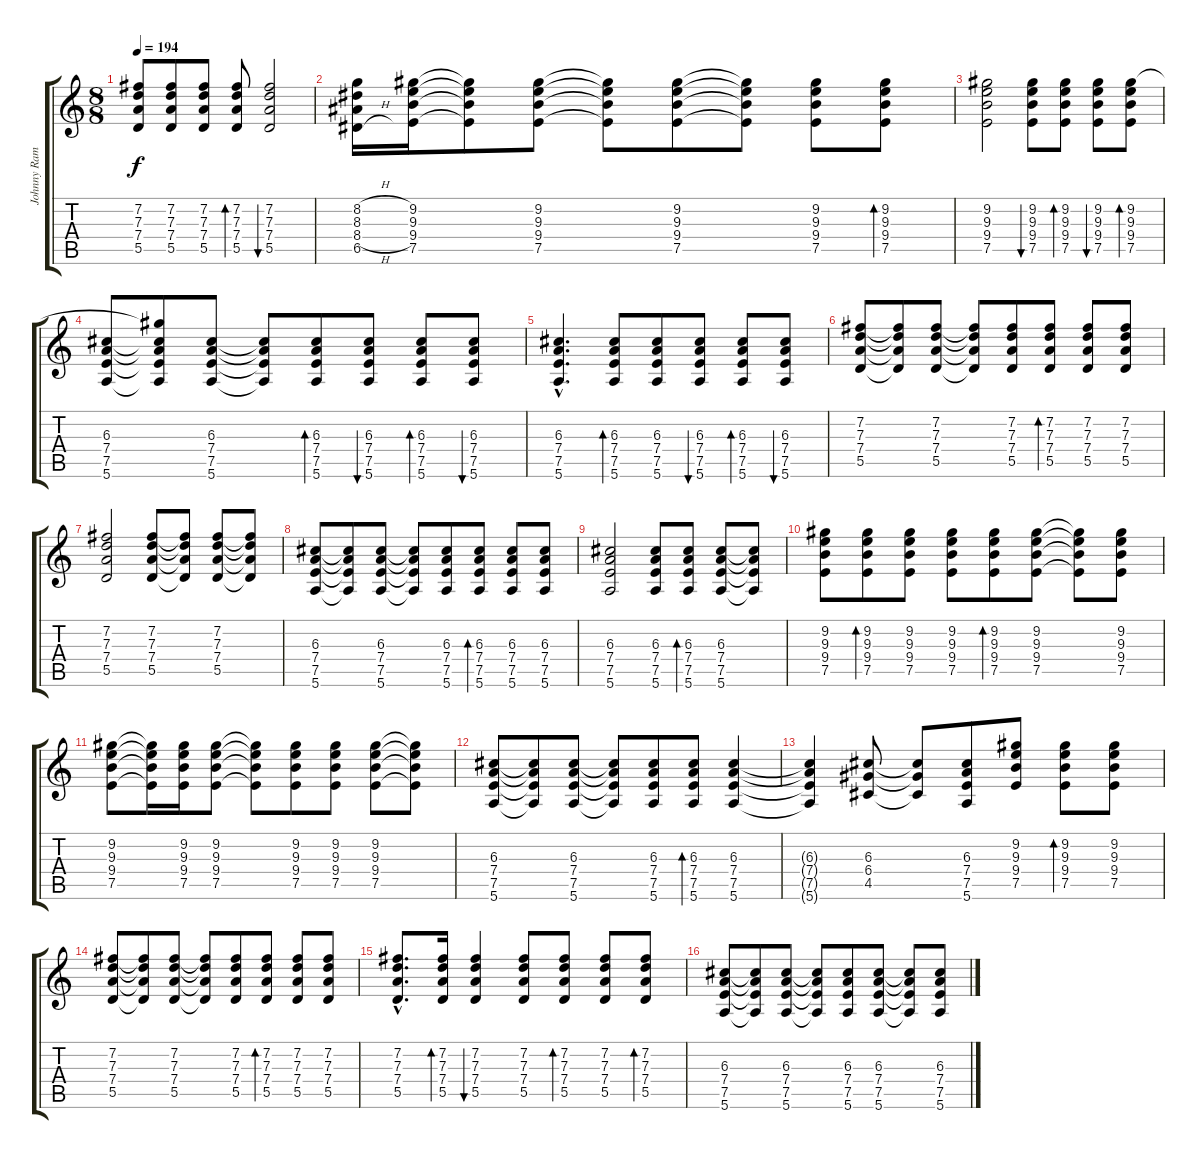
\track ("Johnny Ramone - Guitar" "Johnny Ram") {instrument distortionguitar}
\staff {score tabs}
\tuning (E4 B3 G3 D3 A2 E2) {hide}
\ts (8 8)
\tempo 194
\clef g2
\ks c
(7.2 7.3 7.4 5.5).8{dy f} (7.2 7.3 7.4 5.5).8 (7.2 7.3 7.4 5.5).8 (7.2 7.3 7.4 5.5).8{bd 240} (7.2 7.3 7.4 5.5).2{bu 240} |
(8.2{h} 8.3{h} 8.4{h} 6.5{h}).16 (9.2 9.3 9.4 7.5).16 (9.2{t} 9.3{t} 9.4{t} 7.5{t}).8 (9.2 9.3 9.4 7.5).8 (9.2{t} 9.3{t} 9.4{t} 7.5{t}).8 (9.2 9.3 9.4 7.5).8 (9.2{t} 9.3{t} 9.4{t} 7.5{t}).8 (9.2 9.3 9.4 7.5).8 (9.2 9.3 9.4 7.5).8{bd 240} |
(9.2 9.3 9.4 7.5).2 (9.2 9.3 9.4 7.5).8{bu 240} (9.2 9.3 9.4 7.5).8{bd 240} (9.2 9.3 9.4 7.5).8{bu 240} (9.2 9.3 9.4 7.5).8{bd 240} |
(6.3 7.4 7.5 5.6).8 (9.2{t} 6.3{t} 7.4{t} 7.5{t} 5.6{t}).8 (6.3 7.4 7.5 5.6).8 (6.3{t} 7.4{t} 7.5{t} 5.6{t}).8 (6.3 7.4 7.5 5.6).8{bd 240} (6.3 7.4 7.5 5.6).8{bu 240} (6.3 7.4 7.5 5.6).8{bd 240} (6.3 7.4 7.5 5.6).8{bu 240} |
(6.3{hac} 7.4{hac} 7.5{hac} 5.6{hac}).4{d} (6.3 7.4 7.5 5.6).8{bd 240} (6.3 7.4 7.5 5.6).8 (6.3 7.4 7.5 5.6).8{bu 240} (6.3 7.4 7.5 5.6).8{bd 240} (6.3 7.4 7.5 5.6).8{bu 240} |
(7.2 7.3 7.4 5.5).8 (7.2{t} 7.3{t} 7.4{t} 5.5{t}).8 (7.2 7.3 7.4 5.5).8 (7.2{t} 7.3{t} 7.4{t} 5.5{t}).8 (7.2 7.3 7.4 5.5).8 (7.2 7.3 7.4 5.5).8{bd 240} (7.2 7.3 7.4 5.5).8 (7.2 7.3 7.4 5.5).8 |
(7.2 7.3 7.4 5.5).2 (7.2 7.3 7.4 5.5).8 (7.2{t} 7.3{t} 7.4{t} 5.5{t}).8 (7.2 7.3 7.4 5.5).8 (7.2{t} 7.3{t} 7.4{t} 5.5{t}).8 |
(6.3 7.4 7.5 5.6).8 (6.3{t} 7.4{t} 7.5{t} 5.6{t}).8 (6.3 7.4 7.5 5.6).8 (6.3{t} 7.4{t} 7.5{t} 5.6{t}).8 (6.3 7.4 7.5 5.6).8 (6.3 7.4 7.5 5.6).8{bd 240} (6.3 7.4 7.5 5.6).8 (6.3 7.4 7.5 5.6).8 |
(6.3 7.4 7.5 5.6).2 (6.3 7.4 7.5 5.6).8 (6.3 7.4 7.5 5.6).8{bd 240} (6.3 7.4 7.5 5.6).8 (6.3{t} 7.4{t} 7.5{t} 5.6{t}).8 |
(9.2 9.3 9.4 7.5).8 (9.2 9.3 9.4 7.5).8{bd 240} (9.2 9.3 9.4 7.5).8 (9.2 9.3 9.4 7.5).8 (9.2 9.3 9.4 7.5).8{bd 240} (9.2 9.3 9.4 7.5).8 (9.2{t} 9.3{t} 9.4{t} 7.5{t}).8 (9.2 9.3 9.4 7.5).8 |
(9.2 9.3 9.4 7.5).8 (9.2{t} 9.3{t} 9.4{t} 7.5{t}).16 (9.2 9.3 9.4 7.5).16 (9.2 9.3 9.4 7.5).8 (9.2{t} 9.3{t} 9.4{t} 7.5{t}).8 (9.2 9.3 9.4 7.5).8 (9.2 9.3 9.4 7.5).8 (9.2 9.3 9.4 7.5).8 (9.2{t} 9.3{t} 9.4{t} 7.5{t}).8 |
(6.3 7.4 7.5 5.6).8 (6.3{t} 7.4{t} 7.5{t} 5.6{t}).8 (6.3 7.4 7.5 5.6).8 (6.3{t} 7.4{t} 7.5{t} 5.6{t}).8 (6.3 7.4 7.5 5.6).8 (6.3 7.4 7.5 5.6).8{bd 240} (6.3 7.4 7.5 5.6).4 |
(6.3{t} 7.4{t} 7.5{t} 5.6{t}).4 (6.3 6.4 4.5).8 (6.3{t} 6.4{t} 4.5{t}).8 (6.3 7.4 7.5 5.6).8 (9.2 9.3 9.4 7.5).8 (9.2 9.3 9.4 7.5).8{bd 240} (9.2 9.3 9.4 7.5).8 |
(7.2 7.3 7.4 5.5).8 (7.2{t} 7.3{t} 7.4{t} 5.5{t}).8 (7.2 7.3 7.4 5.5).8 (7.2{t} 7.3{t} 7.4{t} 5.5{t}).8 (7.2 7.3 7.4 5.5).8 (7.2 7.3 7.4 5.5).8{bd 240} (7.2 7.3 7.4 5.5).8 (7.2 7.3 7.4 5.5).8 |
(7.2{hac} 7.3{hac} 7.4{hac} 5.5{hac}).8{d} (7.2 7.3 7.4 5.5).16{bd 120} (7.2 7.3 7.4 5.5).4{bu 240} (7.2 7.3 7.4 5.5).8 (7.2 7.3 7.4 5.5).8{bd 240} (7.2 7.3 7.4 5.5).8 (7.2 7.3 7.4 5.5).8{bd 240} |
(6.3 7.4 7.5 5.6).8 (6.3{t} 7.4{t} 7.5{t} 5.6{t}).8 (6.3 7.4 7.5 5.6).8 (6.3{t} 7.4{t} 7.5{t} 5.6{t}).8 (6.3 7.4 7.5 5.6).8 (6.3 7.4 7.5 5.6).8 (6.3{t} 7.4{t} 7.5{t} 5.6{t}).8 (6.3 7.4 7.5 5.6).8
